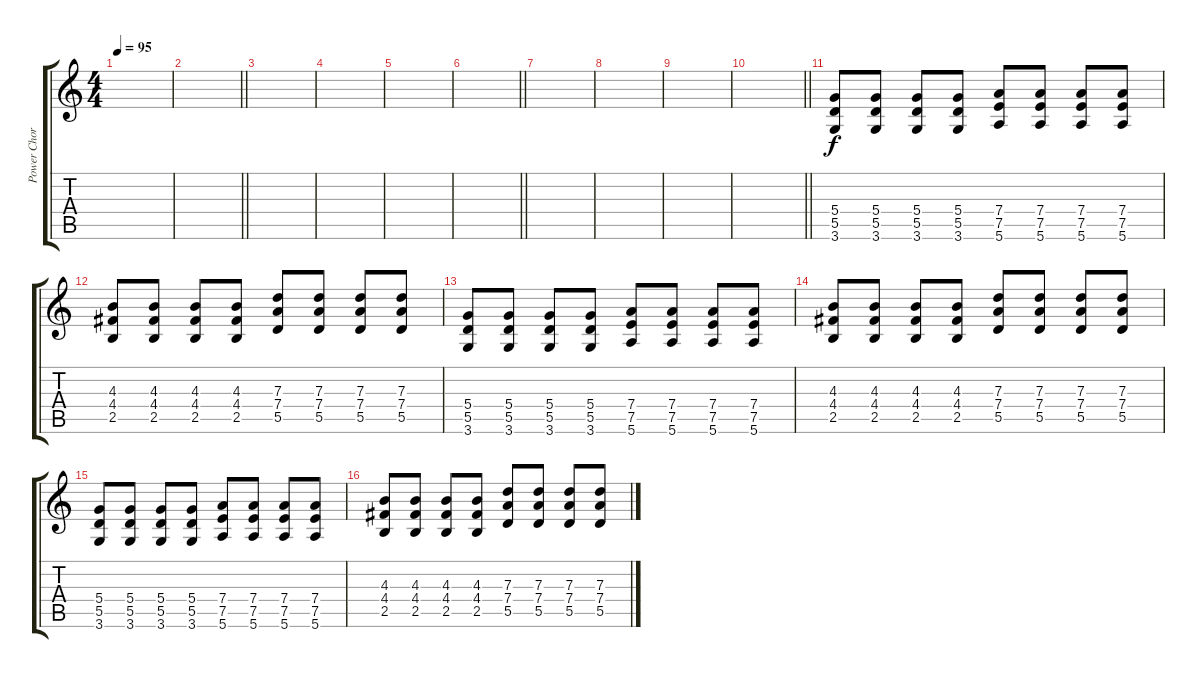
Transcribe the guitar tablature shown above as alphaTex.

\track ("Power Chords" "Power Chor") {instrument distortionguitar}
\staff {score tabs}
\tuning (E4 B3 G3 D3 A2 E2) {hide}
\ts (4 4)
\tempo 95
\clef g2
\ks c
|
\barLineRight lightlight
|
|
|
|
\barLineRight lightlight
|
|
|
|
\barLineRight lightlight
|
(5.4 5.5 3.6).8 (5.4 5.5 3.6).8 (5.4 5.5 3.6).8 (5.4 5.5 3.6).8 (7.4 7.5 5.6).8 (7.4 7.5 5.6).8 (7.4 7.5 5.6).8 (7.4 7.5 5.6).8 |
(4.3 4.4 2.5).8 (4.3 4.4 2.5).8 (4.3 4.4 2.5).8 (4.3 4.4 2.5).8 (7.3 7.4 5.5).8 (7.3 7.4 5.5).8 (7.3 7.4 5.5).8 (7.3 7.4 5.5).8 |
(5.4 5.5 3.6).8 (5.4 5.5 3.6).8 (5.4 5.5 3.6).8 (5.4 5.5 3.6).8 (7.4 7.5 5.6).8 (7.4 7.5 5.6).8 (7.4 7.5 5.6).8 (7.4 7.5 5.6).8 |
(4.3 4.4 2.5).8 (4.3 4.4 2.5).8 (4.3 4.4 2.5).8 (4.3 4.4 2.5).8 (7.3 7.4 5.5).8 (7.3 7.4 5.5).8 (7.3 7.4 5.5).8 (7.3 7.4 5.5).8 |
(5.4 5.5 3.6).8 (5.4 5.5 3.6).8 (5.4 5.5 3.6).8 (5.4 5.5 3.6).8 (7.4 7.5 5.6).8 (7.4 7.5 5.6).8 (7.4 7.5 5.6).8 (7.4 7.5 5.6).8 |
(4.3 4.4 2.5).8 (4.3 4.4 2.5).8 (4.3 4.4 2.5).8 (4.3 4.4 2.5).8 (7.3 7.4 5.5).8 (7.3 7.4 5.5).8 (7.3 7.4 5.5).8 (7.3 7.4 5.5).8
